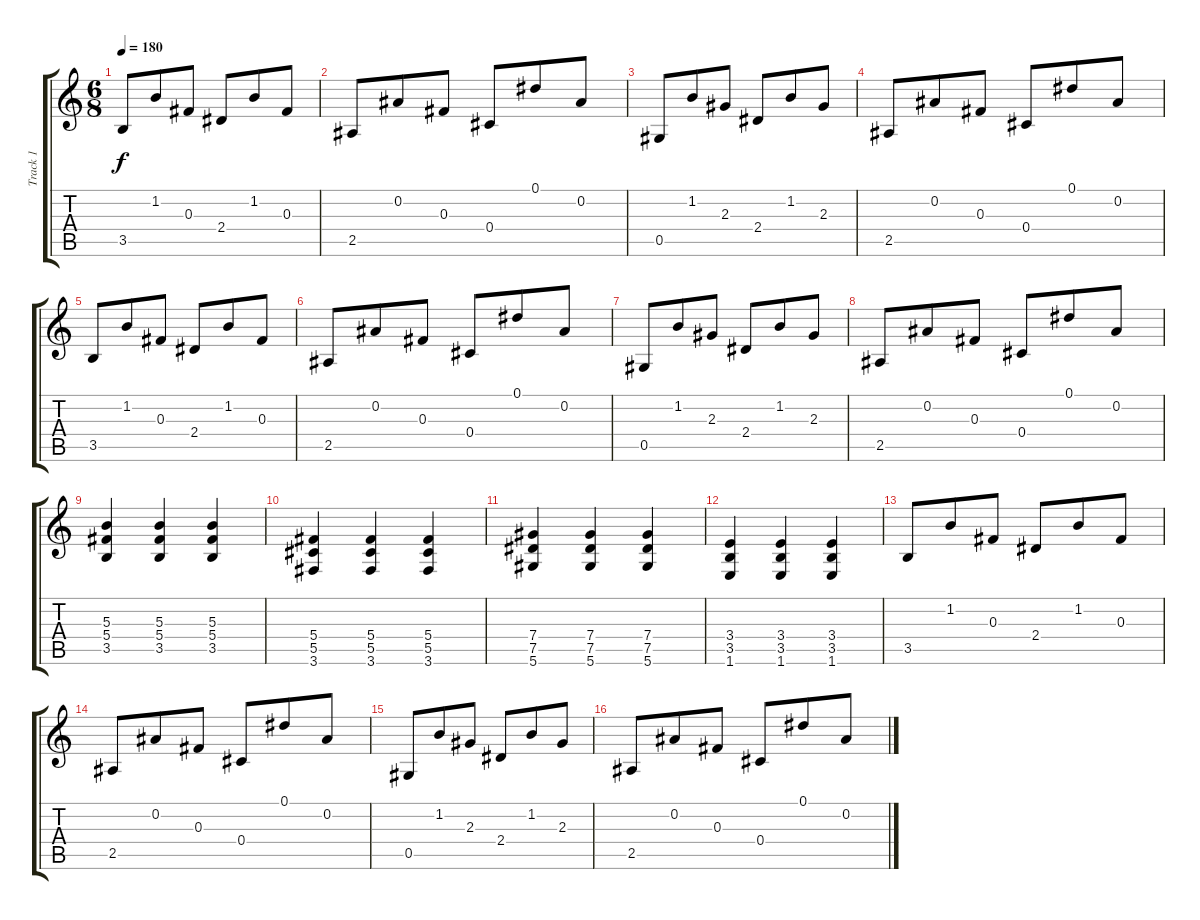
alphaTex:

\track ("Track 1" "Track 1") {instrument distortionguitar}
\staff {score tabs}
\tuning (Eb4 Bb3 Gb3 Db3 Ab2 Eb2) {hide}
\ts (6 8)
\tempo 180
\clef g2
\ks c
3.5.8{dy f instrument acousticguitarnylon} 1.2.8 0.3.8 2.4.8 1.2.8 0.3.8 |
2.5.8 0.2.8 0.3.8 0.4.8 0.1.8 0.2.8 |
0.5.8 1.2.8 2.3.8 2.4.8 1.2.8 2.3.8 |
2.5.8 0.2.8 0.3.8 0.4.8 0.1.8 0.2.8 |
3.5.8 1.2.8 0.3.8 2.4.8 1.2.8 0.3.8 |
2.5.8 0.2.8 0.3.8 0.4.8 0.1.8 0.2.8 |
0.5.8 1.2.8 2.3.8 2.4.8 1.2.8 2.3.8 |
2.5.8 0.2.8 0.3.8 0.4.8 0.1.8 0.2.8 |
(5.3 5.4 3.5).4{instrument distortionguitar} (5.3 5.4 3.5).4 (5.3 5.4 3.5).4 |
(5.4 5.5 3.6).4 (5.4 5.5 3.6).4 (5.4 5.5 3.6).4 |
(7.4 7.5 5.6).4 (7.4 7.5 5.6).4 (7.4 7.5 5.6).4 |
(3.4 3.5 1.6).4 (3.4 3.5 1.6).4 (3.4 3.5 1.6).4 |
3.5.8{instrument acousticguitarnylon} 1.2.8 0.3.8 2.4.8 1.2.8 0.3.8 |
2.5.8 0.2.8 0.3.8 0.4.8 0.1.8 0.2.8 |
0.5.8 1.2.8 2.3.8 2.4.8 1.2.8 2.3.8 |
2.5.8 0.2.8 0.3.8 0.4.8 0.1.8 0.2.8
